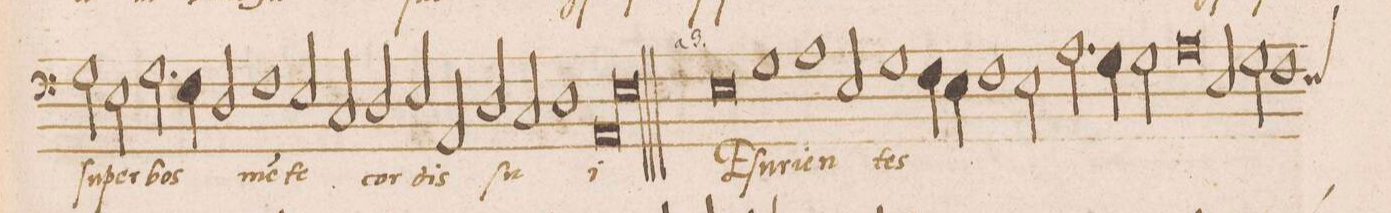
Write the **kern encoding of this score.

**kern	**text
*I"BASVS	*
*clefF4	*
*k[]	*
*met(C|)	*
*M2/1	*
2G\	ſu-
2E\	-per-
2.G\	-bos
4F\	.
=88-	=88-
2D/	.
1F	me(n)-
2E/	-te
=89-	=89-
2C/	.
2D/	cor-
2E/	-dis
2AA/	.
=90-	=90-
2D/	ſu-
2C/	.
1D	.
=91-	=91-
*lig	*
0AA	-i
=92-	=92-
0E\l	.
*Xlig	*
=93||	=93||
0E	E-
=94-	=94-
1G	-ſu-
1A	-ri-
=95-	=95-
2E/	-en-
1G	-tes
4F\	.
4E\	.
=96-	=96-
1F	.
2E\	.
2.A\	.
=97-	=97-
4G\	.
2G\	.
0A	.
=98-	=98-
2E/	.
2G\	.
=99-	=99-
1F	.
*custos:E	*
*-	*-
